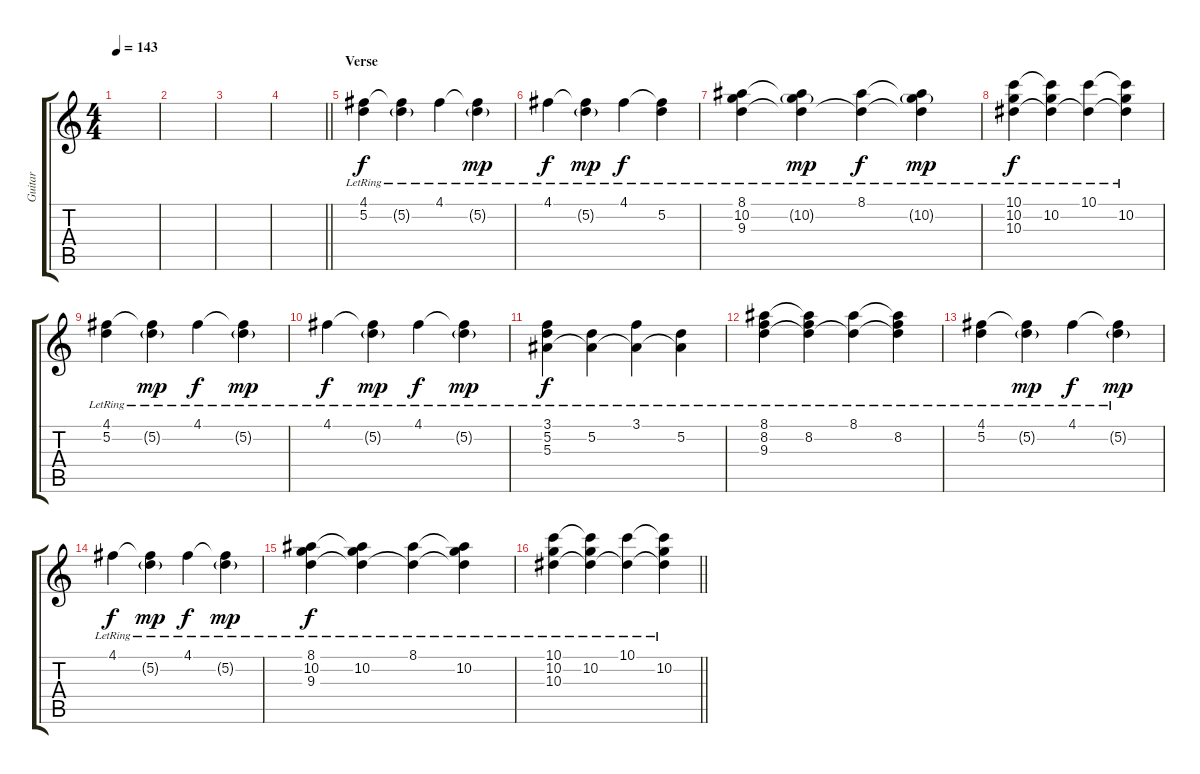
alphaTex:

\track ("Guitar" "Guitar") {instrument electricguitarclean}
\staff {score tabs}
\tuning (D4 A3 F3 C3 G2 D2) {hide}
\ts (4 4)
\tempo 143
\clef g2
\ks c
|
|
|
\barLineRight lightlight
|
\section ("" "Verse")
(4.1{lr} 5.2{lr}).4{volume 11} (4.1{t} 5.2{g lr}).4 4.1{lr}.4 (4.1{t} 5.2{g lr}).4{dy mp} |
4.1{lr}.4{dy f} (4.1{t} 5.2{g lr}).4{dy mp} 4.1{lr}.4{dy f} (4.1{t} 5.2{lr}).4 |
(8.1{lr} 10.2{lr} 9.3{lr}).4 (8.1{t} 10.2{g lr} 9.3{t}).4{dy mp} (8.1{lr} 9.3{t}).4{dy f} (8.1{t} 10.2{g lr} 9.3{t}).4{dy mp} |
(10.1{lr} 10.2{lr} 10.3{lr}).4{dy f} (10.1{t} 10.2{lr} 10.3{t}).4 (10.1{lr} 10.3{t}).4 (10.1{t} 10.2{lr} 10.3{t}).4 |
(4.1{lr} 5.2{lr}).4 (4.1{t} 5.2{g lr}).4{dy mp} 4.1{lr}.4{dy f} (4.1{t} 5.2{g lr}).4{dy mp} |
4.1{lr}.4{dy f} (4.1{t} 5.2{g lr}).4{dy mp} 4.1{lr}.4{dy f} (4.1{t} 5.2{g lr}).4{dy mp} |
(3.1{lr} 5.2{lr} 5.3{lr}).4{dy f} (5.2{lr} 5.3{t}).4 (3.1{lr} 5.3{t}).4 (5.2{lr} 5.3{t}).4 |
(8.1{lr} 8.2{lr} 9.3{lr}).4 (8.1{t} 8.2{lr} 9.3{t}).4 (8.1{lr} 9.3{t}).4 (8.1{t} 8.2{lr} 9.3{t}).4 |
(4.1{lr} 5.2{lr}).4 (4.1{t} 5.2{g lr}).4{dy mp} 4.1{lr}.4{dy f} (4.1{t} 5.2{g lr}).4{dy mp} |
4.1{lr}.4{dy f} (4.1{t} 5.2{g lr}).4{dy mp} 4.1{lr}.4{dy f} (4.1{t} 5.2{g lr}).4{dy mp} |
(8.1{lr} 10.2{lr} 9.3{lr}).4{dy f} (8.1{t} 10.2{lr} 9.3{t}).4 (8.1{lr} 9.3{t}).4 (8.1{t} 10.2{lr} 9.3{t}).4 |
\barLineRight lightlight
(10.1{lr} 10.2{lr} 10.3{lr}).4 (10.1{t} 10.2{lr} 10.3{t}).4 (10.1{lr} 10.3{t}).4 (10.1{t} 10.2{lr} 10.3{t}).4
